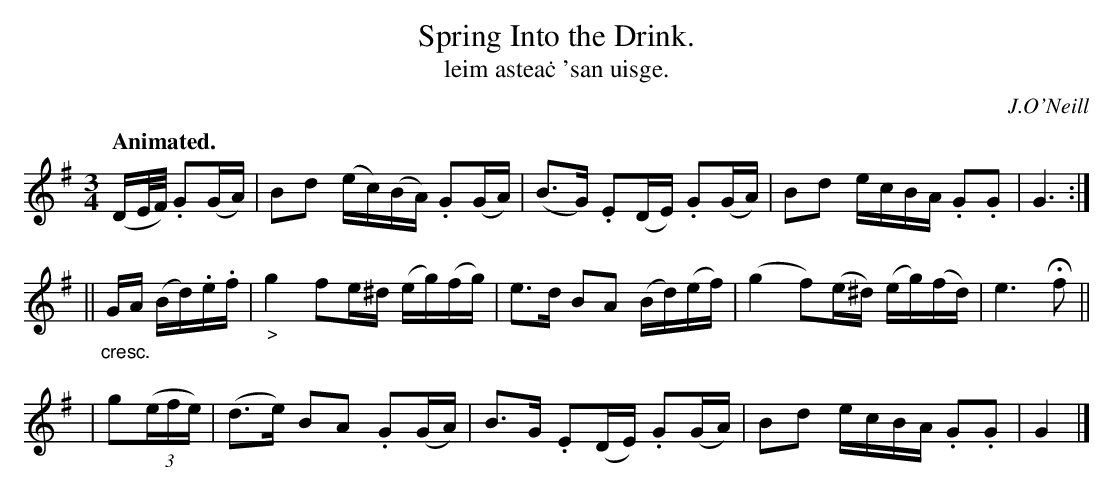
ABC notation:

X:1
T: Spring Into the Drink.
T: leim astea\.c 'san uisge.
O: J.O'Neill
Q: "Animated."
M: 3/4
L: 1/16
K: G
(DE/F/) .G2(GA) | B2d2 (ec)(BA) .G2(GA) | (B3G) .E2(DE) .G2(GA) | B2d2 ecBA .G2.G2 | G6 :|
|| "_cresc."GA (Bd).e.f | "_>"g4 f2e^d (eg)(fg) | e3d B2A2 (Bd)(ef) | (g4 f2)(e^d) (eg)(fd) | e6 Hf2 ||
| g2((3efe) | (d3e) B2A2 .G2(GA) | B3G .E2(DE) .G2(GA) | B2d2 ecBA .G2.G2 | G4 |]
